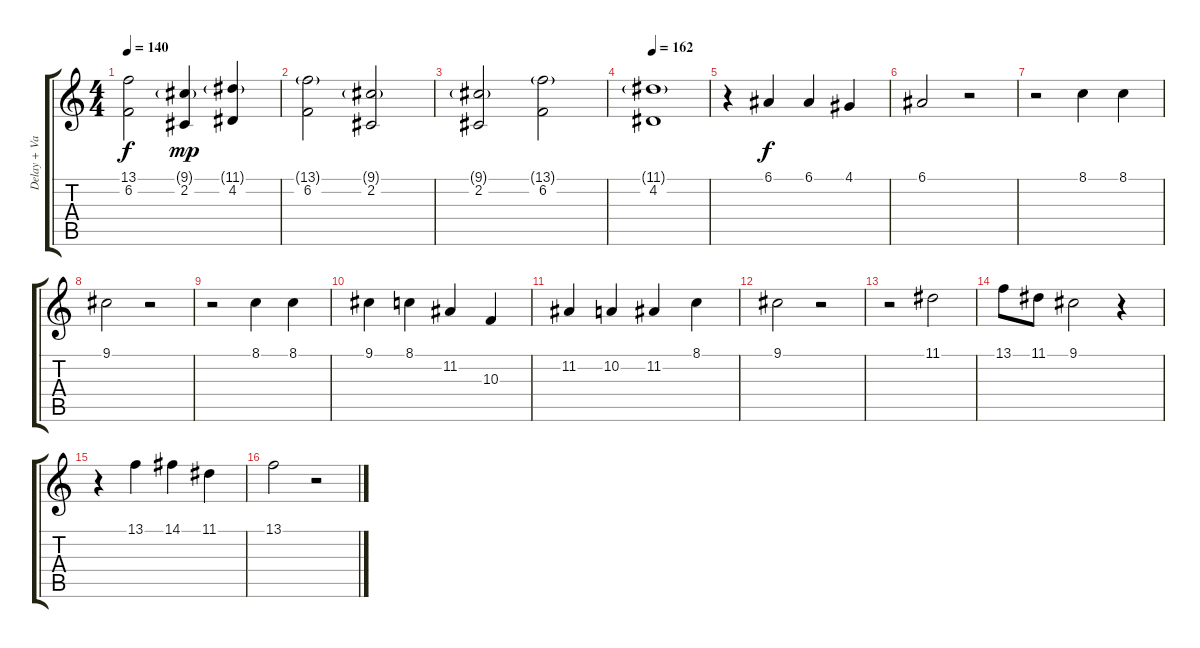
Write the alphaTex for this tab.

\track ("Delay + Various" "Delay + Va") {instrument pad8sweep}
\staff {score tabs}
\tuning (E4 B3 G3 D3 A2 E2) {hide}
\ts (4 4)
\tempo 140
\clef g2
\ks c
(13.1{t} 6.2{t}).2{dy f} (9.1{g} 2.2).4{dy mp} (11.1{g} 4.2).4 |
\section ("" "")
(13.1{g} 6.2).2 (9.1{g} 2.2).2 |
(9.1{g} 2.2).2 (13.1{g} 6.2).2 |
\tempo 162
(11.1{g} 4.2).1 |
r.4 6.1.4{dy f} 6.1.4 4.1.4 |
\section ("" "")
6.1.2 r.2 |
r.2 8.1.4 8.1.4 |
9.1.2 r.2 |
r.2 8.1.4 8.1.4 |
9.1.4 8.1.4 11.2.4 10.3.4 |
11.2.4 10.2.4 11.2.4 8.1.4 |
9.1.2 r.2 |
r.2 11.1.2 |
13.1.8 11.1.8 9.1.2 r.4 |
r.4 13.1.4 14.1.4 11.1.4 |
13.1.2 r.2
